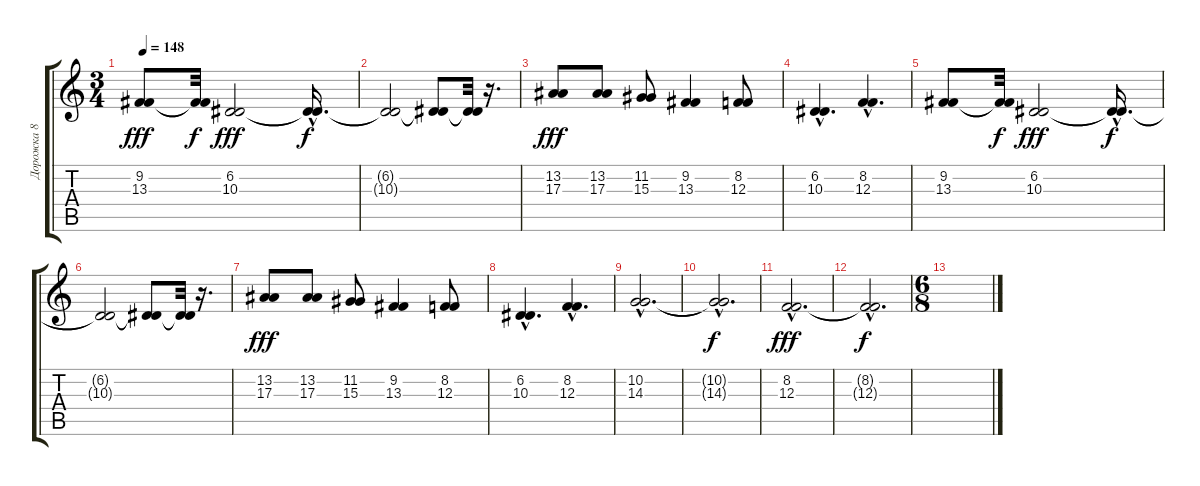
\track ("Дорожка 8" "Дорожка 8") {instrument voiceoohs}
\staff {score tabs}
\tuning (D4 A3 F3 C3 G2 D2) {hide}
\ts (3 4)
\tempo 148
\clef g2
\ks c
(9.2 13.3).8{dy fff} (9.2{t} 13.3{t}).32{dy f} (6.2 10.3).2{dy fff} (6.2{hac t} 10.3{hac t}).16{d dy f} |
(6.2{t} 10.3{t}).2 (6.2{t} 10.3{t}).8 (6.2{t} 10.3{t}).32 r.16{d} |
(13.2 17.3).8{dy fff} (13.2 17.3).8 (11.2 15.3).8 (9.2 13.3).4 (8.2 12.3).8 |
(6.2{hac} 10.3{hac}).4{d} (8.2{hac} 12.3{hac}).4{d} |
(9.2 13.3).8 (9.2{t} 13.3{t}).32{dy f} (6.2 10.3).2{dy fff} (6.2{hac t} 10.3{hac t}).16{d dy f} |
(6.2{t} 10.3{t}).2 (6.2{t} 10.3{t}).8 (6.2{t} 10.3{t}).32 r.16{d} |
(13.2 17.3).8{dy fff} (13.2 17.3).8 (11.2 15.3).8 (9.2 13.3).4 (8.2 12.3).8 |
(6.2{hac} 10.3{hac}).4{d} (8.2{hac} 12.3{hac}).4{d} |
(10.2{hac} 14.3{hac}).2{d} |
(10.2{hac t} 14.3{hac t}).2{d dy f} |
(8.2{hac} 12.3{hac}).2{d dy fff volume 12} |
(8.2{hac t} 12.3{hac t}).2{d dy f} |
\ts (6 8)
